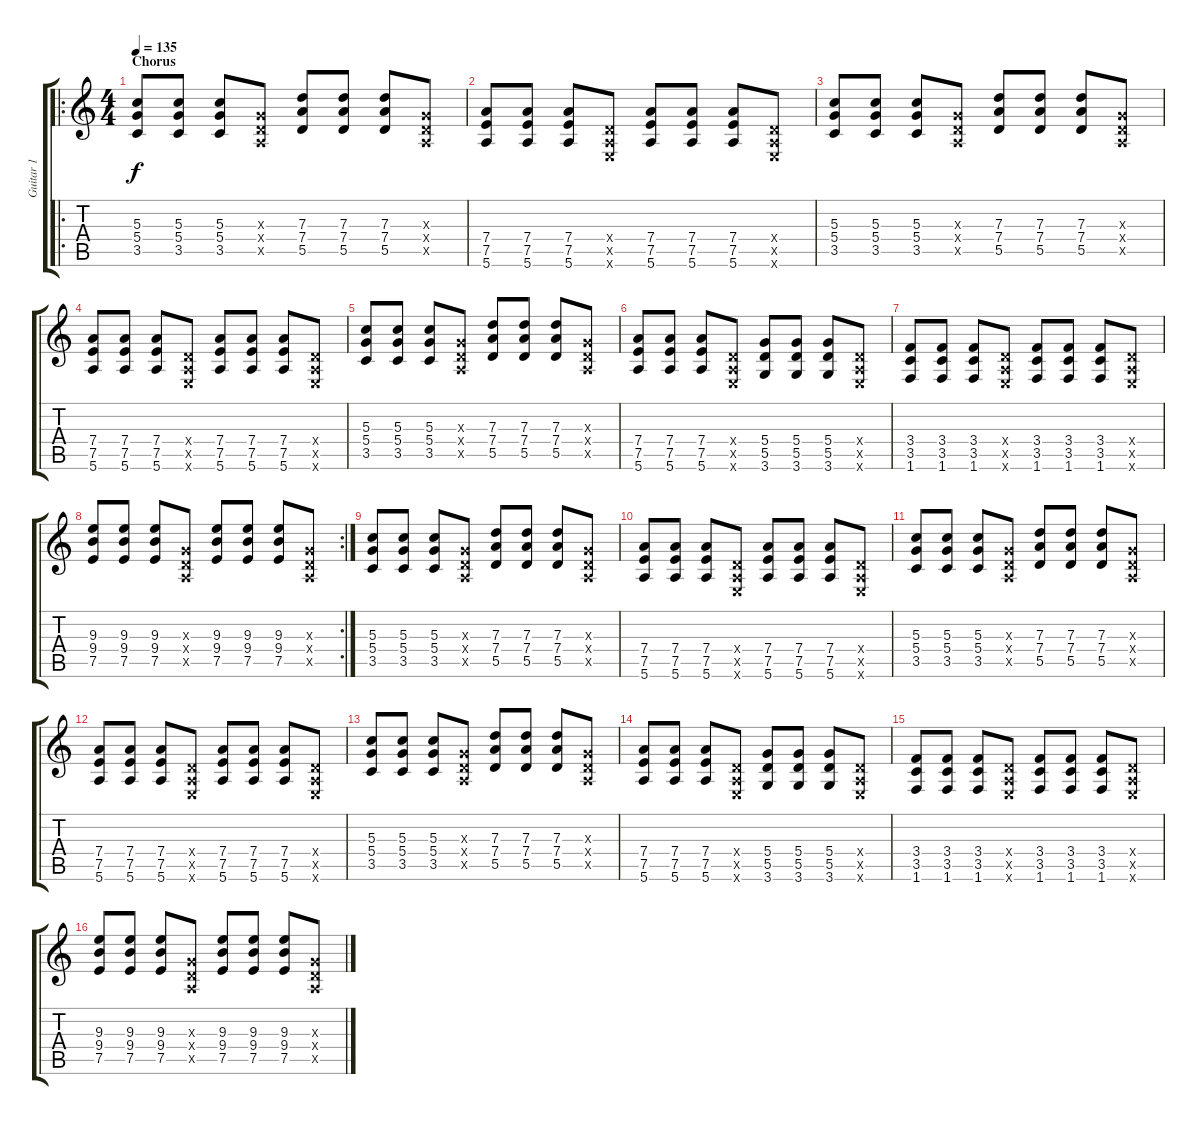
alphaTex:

\track ("Guitar 1" "Guitar 1") {instrument overdrivenguitar}
\staff {score tabs}
\tuning (E4 B3 G3 D3 A2 E2) {hide}
\ro
\ts (4 4)
\section ("" "Chorus")
\tempo 135
\clef g2
\ks c
(5.3 5.4 3.5).8{dy f} (5.3 5.4 3.5).8 (5.3 5.4 3.5).8 (0.3{x} 0.4{x} 0.5{x}).8 (7.3 7.4 5.5).8 (7.3 7.4 5.5).8 (7.3 7.4 5.5).8 (0.3{x} 0.4{x} 0.5{x}).8 |
(7.4 7.5 5.6).8 (7.4 7.5 5.6).8 (7.4 7.5 5.6).8 (0.4{x} 0.5{x} 0.6{x}).8 (7.4 7.5 5.6).8 (7.4 7.5 5.6).8 (7.4 7.5 5.6).8 (0.4{x} 0.5{x} 0.6{x}).8 |
(5.3 5.4 3.5).8 (5.3 5.4 3.5).8 (5.3 5.4 3.5).8 (0.3{x} 0.4{x} 0.5{x}).8 (7.3 7.4 5.5).8 (7.3 7.4 5.5).8 (7.3 7.4 5.5).8 (0.3{x} 0.4{x} 0.5{x}).8 |
(7.4 7.5 5.6).8 (7.4 7.5 5.6).8 (7.4 7.5 5.6).8 (0.4{x} 0.5{x} 0.6{x}).8 (7.4 7.5 5.6).8 (7.4 7.5 5.6).8 (7.4 7.5 5.6).8 (0.4{x} 0.5{x} 0.6{x}).8 |
(5.3 5.4 3.5).8 (5.3 5.4 3.5).8 (5.3 5.4 3.5).8 (0.3{x} 0.4{x} 0.5{x}).8 (7.3 7.4 5.5).8 (7.3 7.4 5.5).8 (7.3 7.4 5.5).8 (0.3{x} 0.4{x} 0.5{x}).8 |
(7.4 7.5 5.6).8 (7.4 7.5 5.6).8 (7.4 7.5 5.6).8 (0.4{x} 0.5{x} 0.6{x}).8 (5.4 5.5 3.6).8 (5.4 5.5 3.6).8 (5.4 5.5 3.6).8 (0.4{x} 0.5{x} 0.6{x}).8 |
(3.4 3.5 1.6).8 (3.4 3.5 1.6).8 (3.4 3.5 1.6).8 (0.4{x} 0.5{x} 0.6{x}).8 (3.4 3.5 1.6).8 (3.4 3.5 1.6).8 (3.4 3.5 1.6).8 (0.4{x} 0.5{x} 0.6{x}).8 |
\rc 2
(9.3 9.4 7.5).8 (9.3 9.4 7.5).8 (9.3 9.4 7.5).8 (0.3{x} 0.4{x} 0.5{x}).8 (9.3 9.4 7.5).8 (9.3 9.4 7.5).8 (9.3 9.4 7.5).8 (0.3{x} 0.4{x} 0.5{x}).8 |
(5.3 5.4 3.5).8 (5.3 5.4 3.5).8 (5.3 5.4 3.5).8 (0.3{x} 0.4{x} 0.5{x}).8 (7.3 7.4 5.5).8 (7.3 7.4 5.5).8 (7.3 7.4 5.5).8 (0.3{x} 0.4{x} 0.5{x}).8 |
(7.4 7.5 5.6).8 (7.4 7.5 5.6).8 (7.4 7.5 5.6).8 (0.4{x} 0.5{x} 0.6{x}).8 (7.4 7.5 5.6).8 (7.4 7.5 5.6).8 (7.4 7.5 5.6).8 (0.4{x} 0.5{x} 0.6{x}).8 |
(5.3 5.4 3.5).8 (5.3 5.4 3.5).8 (5.3 5.4 3.5).8 (0.3{x} 0.4{x} 0.5{x}).8 (7.3 7.4 5.5).8 (7.3 7.4 5.5).8 (7.3 7.4 5.5).8 (0.3{x} 0.4{x} 0.5{x}).8 |
(7.4 7.5 5.6).8 (7.4 7.5 5.6).8 (7.4 7.5 5.6).8 (0.4{x} 0.5{x} 0.6{x}).8 (7.4 7.5 5.6).8 (7.4 7.5 5.6).8 (7.4 7.5 5.6).8 (0.4{x} 0.5{x} 0.6{x}).8 |
(5.3 5.4 3.5).8 (5.3 5.4 3.5).8 (5.3 5.4 3.5).8 (0.3{x} 0.4{x} 0.5{x}).8 (7.3 7.4 5.5).8 (7.3 7.4 5.5).8 (7.3 7.4 5.5).8 (0.3{x} 0.4{x} 0.5{x}).8 |
(7.4 7.5 5.6).8 (7.4 7.5 5.6).8 (7.4 7.5 5.6).8 (0.4{x} 0.5{x} 0.6{x}).8 (5.4 5.5 3.6).8 (5.4 5.5 3.6).8 (5.4 5.5 3.6).8 (0.4{x} 0.5{x} 0.6{x}).8 |
(3.4 3.5 1.6).8 (3.4 3.5 1.6).8 (3.4 3.5 1.6).8 (0.4{x} 0.5{x} 0.6{x}).8 (3.4 3.5 1.6).8 (3.4 3.5 1.6).8 (3.4 3.5 1.6).8 (0.4{x} 0.5{x} 0.6{x}).8 |
(9.3 9.4 7.5).8 (9.3 9.4 7.5).8 (9.3 9.4 7.5).8 (0.3{x} 0.4{x} 0.5{x}).8 (9.3 9.4 7.5).8 (9.3 9.4 7.5).8 (9.3 9.4 7.5).8 (0.3{x} 0.4{x} 0.5{x}).8
